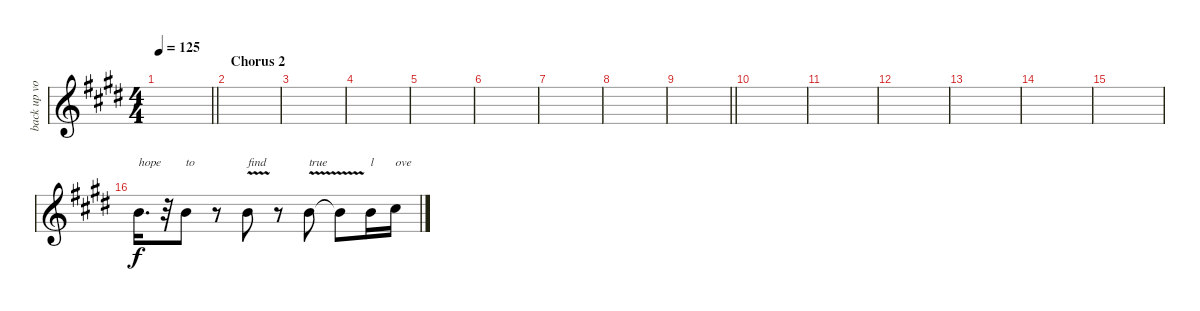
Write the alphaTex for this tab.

\track ("back up vocals 1" "back up vo") {instrument synthvoice}
\staff {score}
\tuning (E4 B3 G3 D3 A2 E2) {hide}
\ts (4 4)
\tempo 125
\clef g2
\barLineRight lightlight
\ks e
|
\section ("" "Chorus 2")
|
|
|
|
|
|
|
\barLineRight lightlight
|
|
|
|
|
|
|
7.1.16{d txt "hope"} r.32 7.1.8{txt "to"} r.8 7.1{v}.8{txt "find"} r.8 7.1{v}.8{txt "true"} 7.1{t}.8 7.1.16{txt "l"} 9.1.16{txt "ove"}
